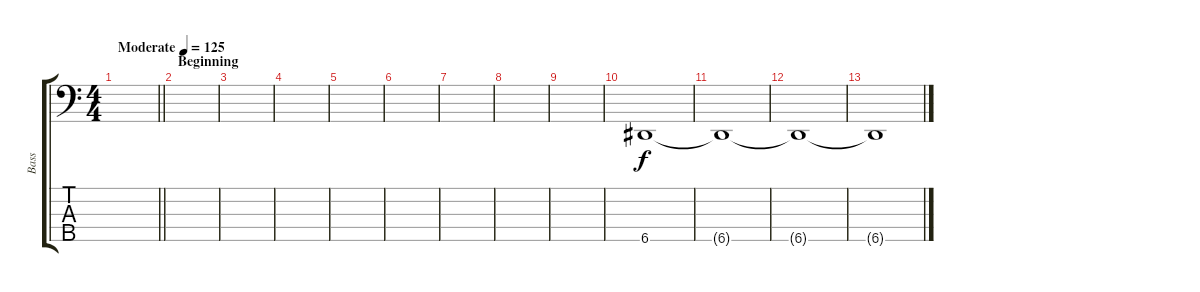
\track ("Bass" "Bass") {instrument electricbasspick}
\staff {score tabs}
\tuning (G2 D2 A1 E1 A0) {hide}
\ts (4 4)
\tempo (125 "Moderate")
\clef f4
\barLineRight lightlight
\ks c
|
\section ("" "Beginning")
|
|
|
|
|
|
|
|
6.5.1 |
6.5{t}.1 |
6.5{t}.1 |
6.5{t}.1
